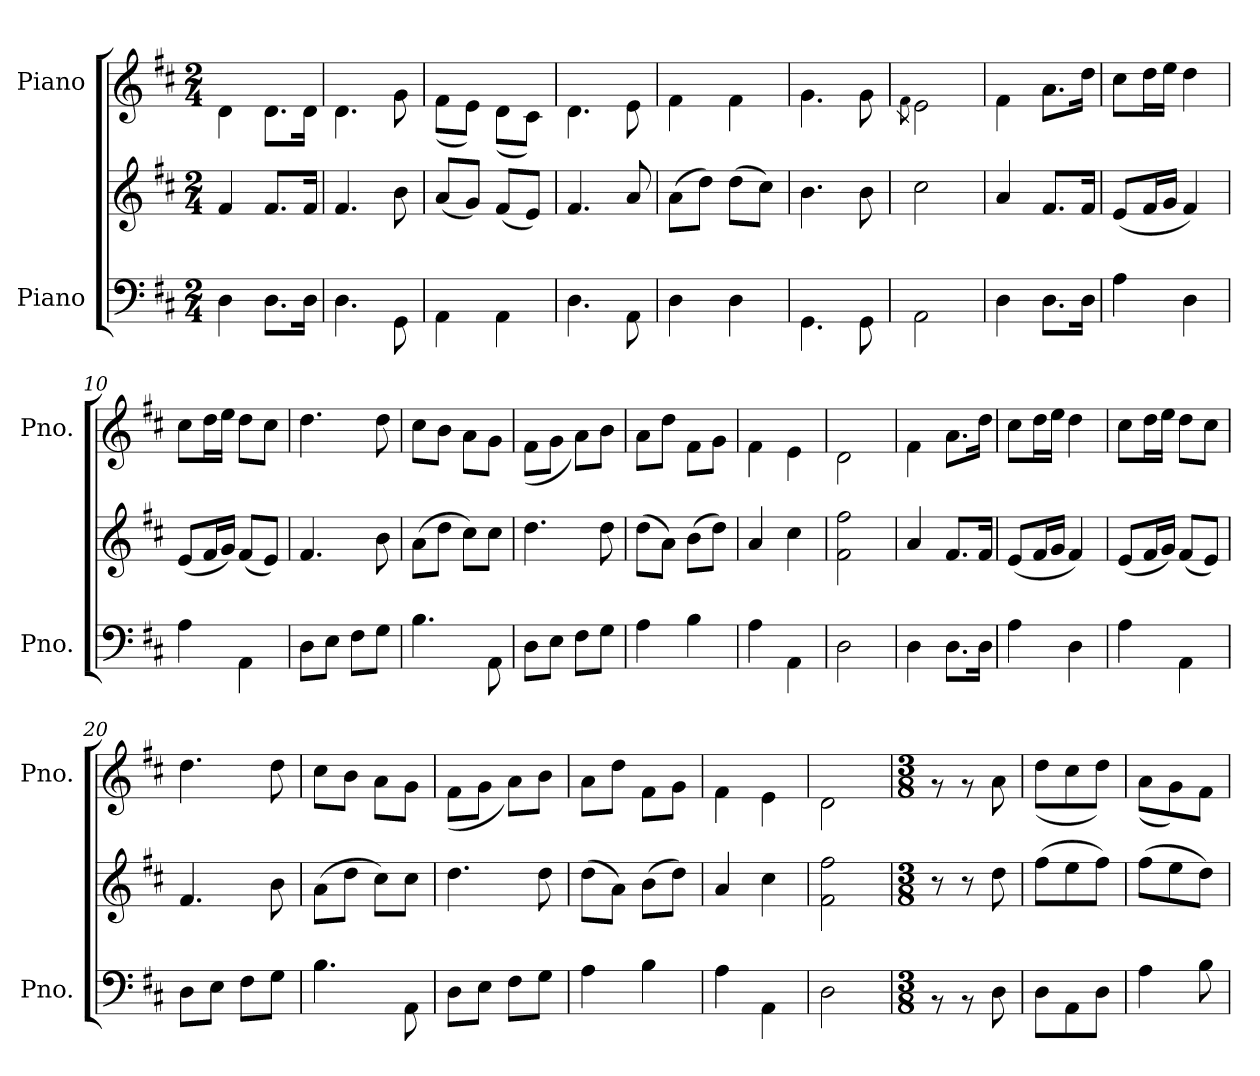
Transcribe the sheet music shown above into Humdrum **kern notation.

**kern	**kern	**kern
*part2	*part2	*part1
*staff3	*staff2	*staff1
*I"Piano	*	*I"Piano
*I'Pno.	*	*I'Pno.
*clefF4	*clefG2	*clefG2
*k[f#c#]	*k[f#c#]	*k[f#c#]
*M2/4	*M2/4	*M2/4
*MM100	*MM100	*MM100
=1	=1	=1
*^	*	*^
2ryy	4D\	4f#/	2ryy	4d\
.	8.D\L	8.f#/L	.	8.d\L
.	16D\Jk	16f#/Jk	.	16d\Jk
=2	=2	=2	=2	=2
2ryy	4.D\	4.f#/	2ryy	4.d\
.	8GG\	8b\	.	8g\
=3	=3	=3	=3	=3
2ryy	4AA\	(<8a/L	2ryy	(<8f#\L
.	.	8g/J)	.	8e\J)
.	4AA\	(<8f#/L	.	(<8d\L
.	.	8e/J)	.	8c#\J)
=4	=4	=4	=4	=4
2ryy	4.D\	4.f#/	2ryy	4.d\
.	8AA\	8a/	.	8e\
=5	=5	=5	=5	=5
2ryy	4D\	(>8a\L	2ryy	4f#\
.	.	8dd\J)	.	.
.	4D\	(>8dd\L	.	4f#\
.	.	8cc#\J)	.	.
=6	=6	=6	=6	=6
2ryy	4.GG\	4.b\	2ryy	4.g\
.	8GG\	8b\	.	8g\
=7	=7	=7	=7	=7
.	.	.	.	8qf#\
2ryy	2AA\	2cc#\	2ryy	2e\
=8	=8	=8	=8	=8
2ryy	4D\	4a/	4ryy	4f#\
.	8.D\L	8.f#/L	8.ryy	8.a\L
.	16D\Jk	16f#/Jk	16ryy	16dd\Jk
=9	=9	=9	=9	=9
2ryy	4A\	(<8e/L	(<8ryy	8cc#\L
.	.	16f#/L	16ryy	16dd\L
.	.	16g/JJ	16ryy)	16ee\JJ
.	4D\	4f#/)	4ryy	4dd\
=10	=10	=10	=10	=10
2ryy	4A\	(<8e/L	(<8ryy	8cc#\L
.	.	16f#/L	16ryy	16dd\L
.	.	16g/JJ)	16ryy)	16ee\JJ
.	4AA\	(<8f#/L	(<8ryy	8dd\L
.	.	8e/J)	8ryy)	8cc#\J
=11	=11	=11	=11	=11
2ryy	8D\L	4.f#/	4.ryy	4.dd\
.	8E\J	.	.	.
.	8F#\L	.	.	.
.	8G\J	8b\	8ryy	8dd\
!!LO:LB:g=z	!!
=12	=12	=12	=12	=12
2ryy	4.B\	(>8a\L	(<8ryy	8cc#\L
.	.	8dd\J	8ryy	8b\J
.	.	8cc#\L)	8ryy)	8a\L
.	8AA\	8cc#\J	8ryy	8g\J
=13	=13	=13	=13	=13
2ryy	8D\L	4.dd\	2ryy	(<8f#\L
.	8E\J	.	.	8g\J
.	8F#\L	.	.	8a\L)
.	8G\J	8dd\	.	8b\J
=14	=14	=14	=14	=14
2ryy	4A\	(>8dd\L	(<8ryy	8a\L
.	.	8a\J)	8ryy)	8dd\J
.	4B\	(>8b\L	8ryy	8f#\L
.	.	8dd\J)	8ryy	8g\J
=15	=15	=15	=15	=15
2ryy	4A\	4a/	4ryy	4f#\
.	4AA\	4cc#\	4ryy	4e\
=16	=16	=16	=16	=16
2ryy	2D\	2f#\ 2ff#\	2ryy	2d\
=17	=17	=17	=17	=17
2ryy	4D\	4a/	4ryy	4f#\
.	8.D\L	8.f#/L	8.ryy	8.a\L
.	16D\Jk	16f#/Jk	16ryy	16dd\Jk
=18	=18	=18	=18	=18
2ryy	4A\	(<8e/L	(<8ryy	8cc#\L
.	.	16f#/L	16ryy	16dd\L
.	.	16g/JJ	16ryy)	16ee\JJ
.	4D\	4f#/)	4ryy	4dd\
=19	=19	=19	=19	=19
2ryy	4A\	(<8e/L	(<8ryy	8cc#\L
.	.	16f#/L	16ryy	16dd\L
.	.	16g/JJ)	16ryy)	16ee\JJ
.	4AA\	(<8f#/L	(<8ryy	8dd\L
.	.	8e/J)	8ryy)	8cc#\J
=20	=20	=20	=20	=20
2ryy	8D\L	4.f#/	4.ryy	4.dd\
.	8E\J	.	.	.
.	8F#\L	.	.	.
.	8G\J	8b\	8ryy	8dd\
=21	=21	=21	=21	=21
2ryy	4.B\	(>8a\L	(<8ryy	8cc#\L
.	.	8dd\J	8ryy	8b\J
.	.	8cc#\L)	8ryy)	8a\L
.	8AA\	8cc#\J	8ryy	8g\J
=22	=22	=22	=22	=22
2ryy	8D\L	4.dd\	2ryy	(<8f#\L
.	8E\J	.	.	8g\J
.	8F#\L	.	.	8a\L)
.	8G\J	8dd\	.	8b\J
!!LO:LB:g=z	!!
=23	=23	=23	=23	=23
2ryy	4A\	(>8dd\L	(<8ryy	8a\L
.	.	8a\J)	8ryy)	8dd\J
.	4B\	(>8b\L	8ryy	8f#\L
.	.	8dd\J)	8ryy	8g\J
=24	=24	=24	=24	=24
2ryy	4A\	4a/	4ryy	4f#\
.	4AA\	4cc#\	4ryy	4e\
=25	=25	=25	=25	=25
2ryy	2D\	2f#\ 2ff#\	2ryy	2d\
=26	=26	=26	=26	=26
*M3/8	*	*M3/8	*M3/8	*
4.ryy	8r	8r	4.ryy	8r
.	8r	8r	.	8r
.	8D\	8dd\	.	8a\
=27	=27	=27	=27	=27
4.ryy	8D\L	(>8ff#\L	4.ryy	(<8dd\L
.	8AA\	8ee\	.	8cc#\
.	8D\J	8ff#\J)	.	8dd\J)
=28	=28	=28	=28	=28
4.ryy	4A\	(>8ff#\L	4.ryy	(<8a\L
.	.	8ee\	.	8g\)
.	8B\	8dd\J)	.	8f#\J
*v	*v	*	*v	*v
=	=	=
*-	*-	*-
